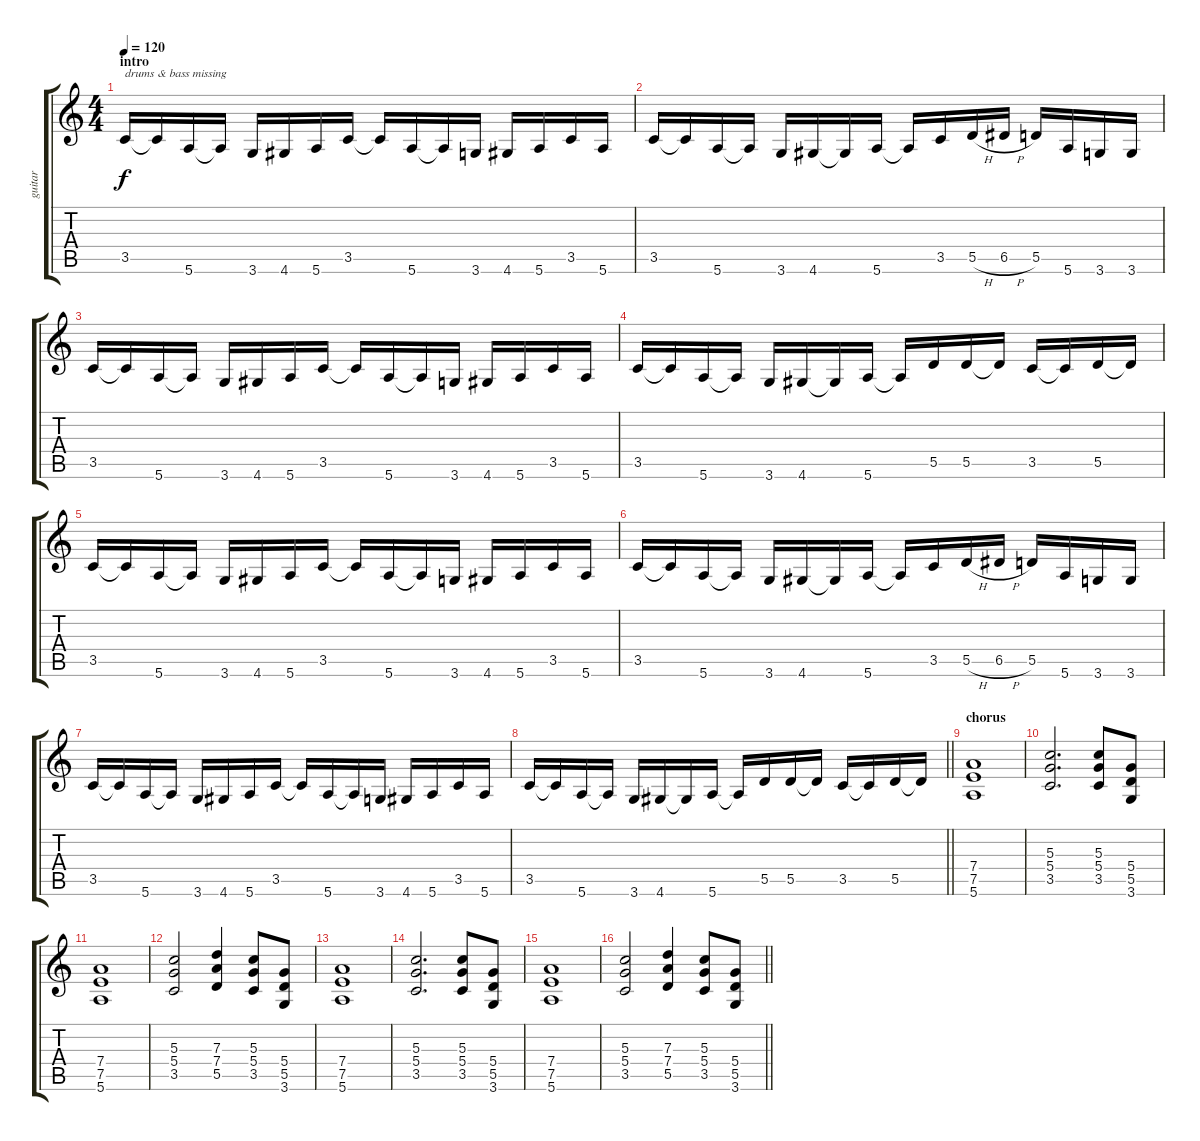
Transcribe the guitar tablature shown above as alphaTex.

\track ("guitar" "guitar") {instrument overdrivenguitar}
\staff {score tabs}
\tuning (E4 B3 G3 D3 A2 E2) {hide}
\ts (4 4)
\section ("" "intro")
\tempo 120
\clef g2
\ks c
3.5.16{txt "drums & bass missing " dy f instrument overdrivenguitar} 3.5{t}.16 5.6.16 5.6{t}.16 3.6.16 4.6.16 5.6.16 3.5.16 3.5{t}.16 5.6.16 5.6{t}.16 3.6.16 4.6.16 5.6.16 3.5.16 5.6.16 |
3.5.16 3.5{t}.16 5.6.16 5.6{t}.16 3.6.16 4.6.16 4.6{t}.16 5.6.16 5.6{t}.16 3.5.16 5.5{h}.16 6.5{h}.16 5.5.16 5.6.16 3.6.16 3.6.16 |
3.5.16 3.5{t}.16 5.6.16 5.6{t}.16 3.6.16 4.6.16 5.6.16 3.5.16 3.5{t}.16 5.6.16 5.6{t}.16 3.6.16 4.6.16 5.6.16 3.5.16 5.6.16 |
3.5.16 3.5{t}.16 5.6.16 5.6{t}.16 3.6.16 4.6.16 4.6{t}.16 5.6.16 5.6{t}.16 5.5.16 5.5.16 5.5{t}.16 3.5.16 3.5{t}.16 5.5.16 5.5{t}.16 |
3.5.16 3.5{t}.16 5.6.16 5.6{t}.16 3.6.16 4.6.16 5.6.16 3.5.16 3.5{t}.16 5.6.16 5.6{t}.16 3.6.16 4.6.16 5.6.16 3.5.16 5.6.16 |
3.5.16 3.5{t}.16 5.6.16 5.6{t}.16 3.6.16 4.6.16 4.6{t}.16 5.6.16 5.6{t}.16 3.5.16 5.5{h}.16 6.5{h}.16 5.5.16 5.6.16 3.6.16 3.6.16 |
3.5.16 3.5{t}.16 5.6.16 5.6{t}.16 3.6.16 4.6.16 5.6.16 3.5.16 3.5{t}.16 5.6.16 5.6{t}.16 3.6.16 4.6.16 5.6.16 3.5.16 5.6.16 |
\barLineRight lightlight
3.5.16 3.5{t}.16 5.6.16 5.6{t}.16 3.6.16 4.6.16 4.6{t}.16 5.6.16 5.6{t}.16 5.5.16 5.5.16 5.5{t}.16 3.5.16 3.5{t}.16 5.5.16 5.5{t}.16 |
\section ("" "chorus")
(7.4 7.5 5.6).1 |
(5.3 5.4 3.5).2{d} (5.3 5.4 3.5).8 (5.4 5.5 3.6).8 |
(7.4 7.5 5.6).1 |
(5.3 5.4 3.5).2 (7.3 7.4 5.5).4 (5.3 5.4 3.5).8 (5.4 5.5 3.6).8 |
(7.4 7.5 5.6).1 |
(5.3 5.4 3.5).2{d} (5.3 5.4 3.5).8 (5.4 5.5 3.6).8 |
(7.4 7.5 5.6).1 |
\barLineRight lightlight
(5.3 5.4 3.5).2 (7.3 7.4 5.5).4 (5.3 5.4 3.5).8 (5.4 5.5 3.6).8
